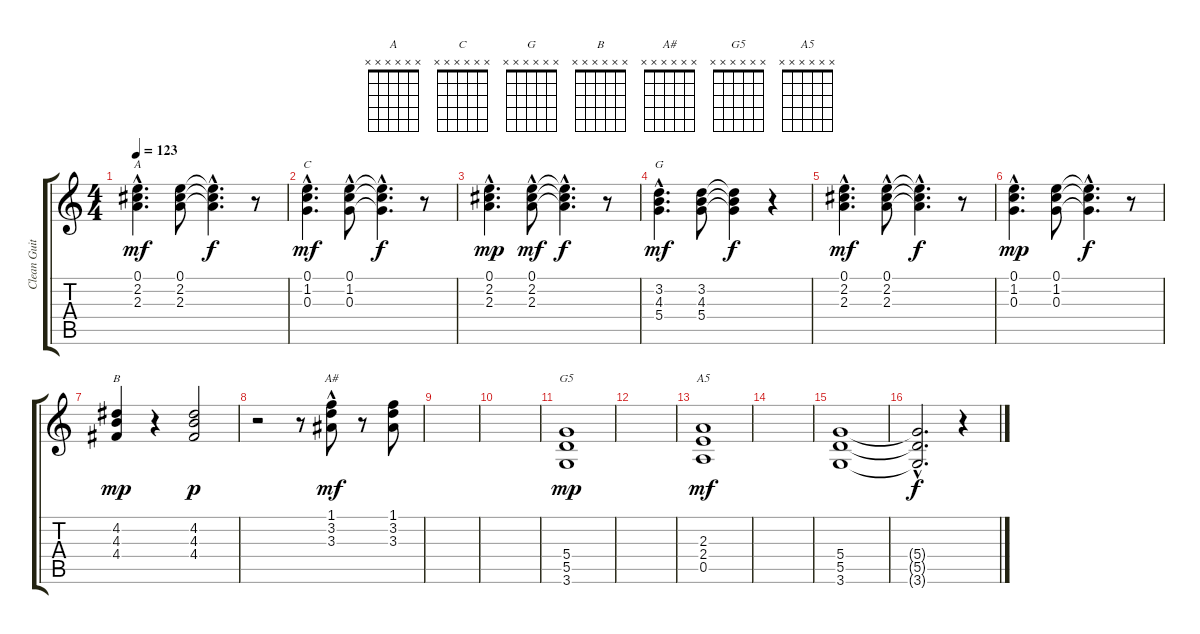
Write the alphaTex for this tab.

\track ("Clean Guitar" "Clean Guit") {instrument acousticguitarsteel}
\staff {score tabs}
\tuning (E4 B3 G3 D3 A2 E2) {hide}
\chord ("A" x x x x x x) {firstfret 0}
\chord ("C" x x x x x x) {firstfret 0}
\chord ("G" x x x x x x) {firstfret 0}
\chord ("B" x x x x x x) {firstfret 0}
\chord ("A#" x x x x x x) {firstfret 0}
\chord ("G5" x x x x x x) {firstfret 0}
\chord ("A5" x x x x x x) {firstfret 0}
\ts (4 4)
\tempo 123
\clef g2
\ks c
(0.1{hac} 2.2{hac} 2.3{hac}).4{d ch "A" dy mf} (0.1 2.2 2.3).8 (0.1{hac t} 2.2{t} 2.3{hac t}).4{d dy f} r.8 |
(0.1{hac} 1.2{hac} 0.3{hac}).4{d ch "C" dy mf} (0.1 1.2{hac} 0.3{hac}).8 (0.1{hac t} 1.2{hac t} 0.3{hac t}).4{d dy f} r.8 |
(0.1{hac} 2.2{hac} 2.3{hac}).4{d dy mp} (0.1 2.2{hac} 2.3).8{dy mf} (0.1{hac t} 2.2{hac t} 2.3{hac t}).4{d dy f} r.8 |
(3.2{hac} 4.3{hac} 5.4{hac}).4{d ch "G" dy mf} (3.2 4.3 5.4).8 (3.2{t} 4.3{t} 5.4{t}).4{dy f} r.4 |
(0.1{hac} 2.2{hac} 2.3{hac}).4{d dy mf} (0.1 2.2{hac} 2.3{hac}).8 (0.1{hac t} 2.2{hac t} 2.3{hac t}).4{d dy f} r.8 |
(0.1{hac} 1.2{hac} 0.3{hac}).4{d dy mp} (0.1 1.2 0.3).8 (0.1{hac t} 1.2{t} 0.3{t}).4{d dy f} r.8 |
(4.2 4.3 4.4).4{ch "B" dy mp} r.4 (4.2 4.3 4.4).2{dy p} |
r.2 r.8 (1.1 3.2{hac} 3.3).8{ch "A#" dy mf} r.8 (1.1 3.2 3.3).8 |
|
|
(5.4 5.5 3.6).1{ch "G5" dy mp} |
|
(2.3 2.4 0.5).1{ch "A5" dy mf} |
|
(5.4 5.5 3.6).1 |
(5.4{hac t} 5.5{hac t} 3.6{hac t}).2{d dy f} r.4
